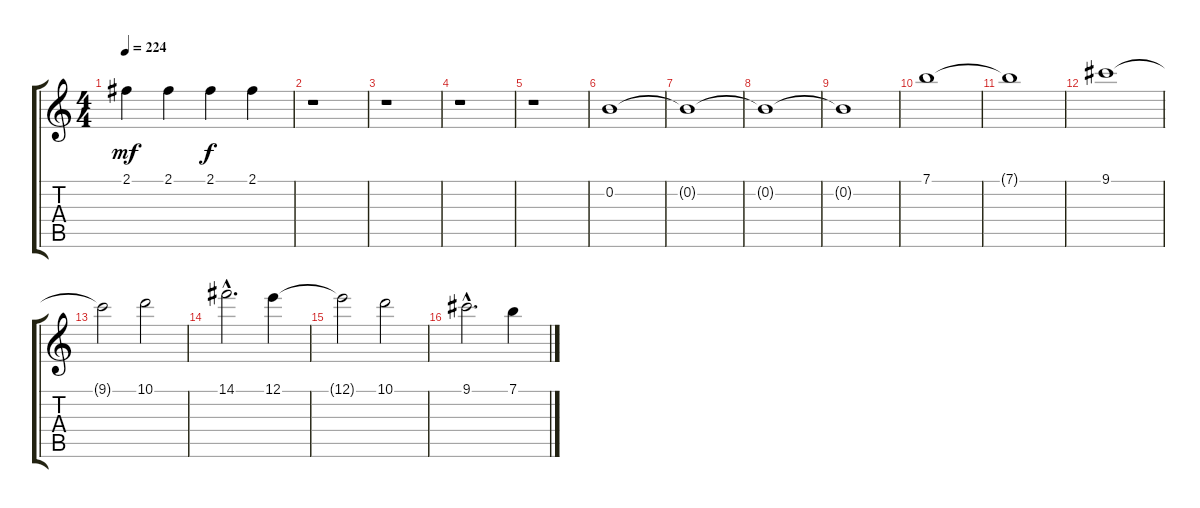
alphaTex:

\track "" {instrument distortionguitar}
\staff {score tabs}
\tuning (E4 B3 G3 D3 A2 E2) {hide}
\ts (4 4)
\tempo 224
\clef g2
\ks c
2.1.4{dy mf} 2.1.4 2.1.4{dy f} 2.1.4 |
r.1 |
r.1 |
r.1 |
r.1 |
0.2.1 |
0.2{t}.1 |
0.2{t}.1 |
0.2{t}.1 |
7.1.1 |
7.1{t}.1 |
9.1.1 |
9.1{t}.2 10.1.2 |
14.1{hac}.2{d} 12.1.4 |
12.1{t}.2 10.1.2 |
9.1{hac}.2{d} 7.1.4
